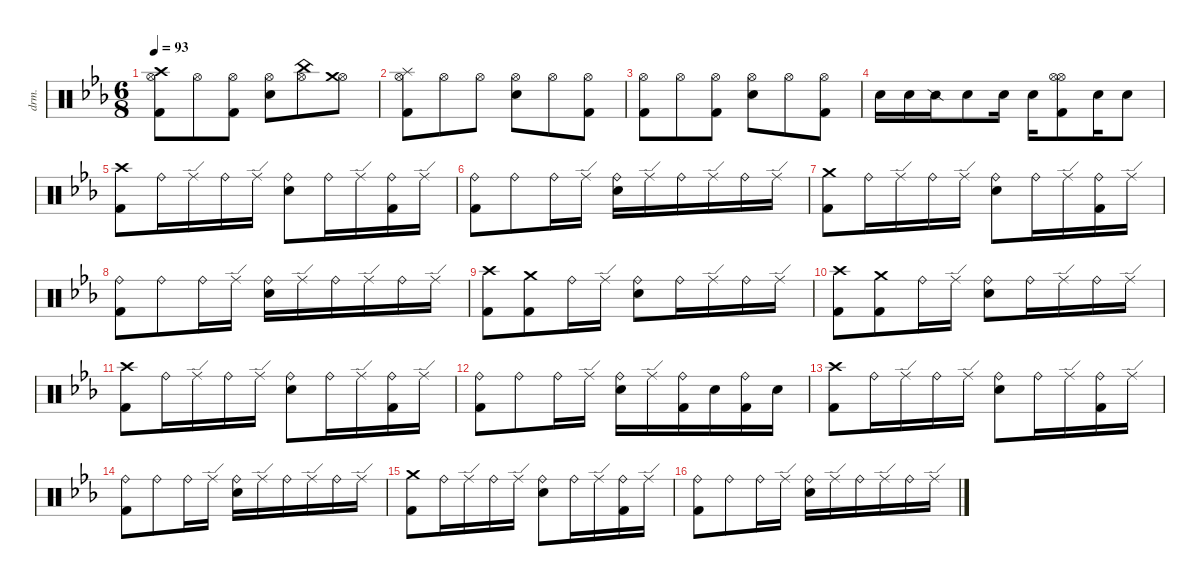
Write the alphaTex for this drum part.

\defaultSystemsLayout 4
\hideDynamics
\bracketExtendMode nobrackets
\otherSystemsTrackNameOrientation horizontal
\track ("Drums" "drm.") {defaultSystemsLayout 4 instrument percussion}
\staff {score}
\articulation defaults
\ts (6 8)
\tempo 93
\clef neutral
\ks cminor
("Hi-Hat (open)"{acc forcenatural} "Crash high (hit)"{acc forcenatural} "Kick (hit) 2"{acc forcenatural}).8{dy ff beam Down} "Hi-Hat (open)"{acc forcenatural}.8{beam Down} ("Hi-Hat (open)"{acc forcenatural} "Kick (hit) 2"{acc forcenatural}).8{beam Down} ("Hi-Hat (open)"{acc forcenatural} "Snare (hit) 2"{acc forcenatural}).8{beam Down} ("Hi-Hat (open)"{acc forcenatural} "China (hit)"{acc forcenatural}).8{beam Down} ("Hi-Hat (open)"{acc forcenatural} "Crash medium (hit)"{acc forcenatural}).8{beam Down} |
("Hi-Hat (open)"{acc forcenatural} "Splash (hit)"{acc forcenatural} "Kick (hit) 2"{acc forcenatural}).8{beam Down} "Hi-Hat (open)"{acc forcenatural}.8{beam Down} "Hi-Hat (open)"{acc forcenatural}.8{beam Down} ("Hi-Hat (open)"{acc forcenatural} "Snare (hit) 2"{acc forcenatural}).8{beam Down} "Hi-Hat (open)"{acc forcenatural}.8{beam Down} ("Hi-Hat (open)"{acc forcenatural} "Kick (hit) 2"{acc forcenatural}).8{beam Down} |
("Hi-Hat (open)"{acc forcenatural} "Kick (hit) 2"{acc forcenatural}).8{beam Down} "Hi-Hat (open)"{acc forcenatural}.8{beam Down} ("Hi-Hat (open)"{acc forcenatural} "Kick (hit) 2"{acc forcenatural}).8{beam Down} ("Hi-Hat (open)"{acc forcenatural} "Snare (hit) 2"{acc forcenatural}).8{beam Down} "Hi-Hat (open)"{acc forcenatural}.8{beam Down} ("Hi-Hat (open)"{acc forcenatural} "Kick (hit) 2"{acc forcenatural}).8{beam Down} |
"Snare (hit) 2"{acc forcenatural}.16{beam Down} "Snare (hit) 2"{acc forcenatural}.16{beam Down} "Snare (side stick) 2"{acc forcenatural}.16{dy mf beam Down} "Snare (hit) 2"{acc forcenatural}.8{dy fff beam Down} "Snare (hit) 2"{acc forcenatural}.16{beam Down} "Snare (hit) 2"{acc forcenatural}.16{dy ff beam Down} ("Hi-Hat (open)"{acc forcenatural} "Hi-Hat (open)"{acc forcenatural} "Kick (hit) 2"{acc forcenatural}).8{dy fff beam Down} "Snare (hit) 2"{acc forcenatural}.16{beam Down} "Snare (hit) 2"{acc forcenatural}.8{beam Down} |
("Crash high (hit)"{acc forcenatural} "Kick (hit) 2"{acc forcenatural}).8{beam Down} "Ride (bell)"{acc forcenatural}.16{dy f beam Down} "Ride (edge)"{acc forcenatural}.16{beam Down} "Ride (bell)"{acc forcenatural}.16{beam Down} "Ride (edge)"{acc forcenatural}.16{beam Down} ("Ride (bell)"{acc forcenatural} "Snare (hit) 2"{acc forcenatural}).8{beam Down} "Ride (bell)"{acc forcenatural}.16{beam Down} "Ride (edge)"{acc forcenatural}.16{beam Down} ("Ride (bell)"{acc forcenatural} "Kick (hit) 2"{acc forcenatural}).16{beam Down} "Ride (edge)"{acc forcenatural}.16{beam Down} |
("Ride (bell)"{acc forcenatural} "Kick (hit) 2"{acc forcenatural}).8{beam Down} "Ride (bell)"{acc forcenatural}.8{beam Down} "Ride (bell)"{acc forcenatural}.16{beam Down} "Ride (edge)"{acc forcenatural}.16{beam Down} ("Ride (bell)"{acc forcenatural} "Snare (hit) 2"{acc forcenatural}).16{beam Down} "Ride (edge)"{acc forcenatural}.16{beam Down} "Ride (bell)"{acc forcenatural}.16{beam Down} "Ride (edge)"{acc forcenatural}.16{beam Down} "Ride (bell)"{acc forcenatural}.16{beam Down} "Ride (edge)"{acc forcenatural}.16{beam Down} |
("Crash medium (hit)"{acc forcenatural} "Kick (hit) 2"{acc forcenatural}).8{dy fff beam Down} "Ride (bell)"{acc forcenatural}.16{dy f beam Down} "Ride (edge)"{acc forcenatural}.16{beam Down} "Ride (bell)"{acc forcenatural}.16{beam Down} "Ride (edge)"{acc forcenatural}.16{beam Down} ("Ride (bell)"{acc forcenatural} "Snare (hit) 2"{acc forcenatural}).8{beam Down} "Ride (bell)"{acc forcenatural}.16{beam Down} "Ride (edge)"{acc forcenatural}.16{beam Down} ("Ride (bell)"{acc forcenatural} "Kick (hit) 2"{acc forcenatural}).16{beam Down} "Ride (edge)"{acc forcenatural}.16{beam Down} |
("Ride (bell)"{acc forcenatural} "Kick (hit) 2"{acc forcenatural}).8{beam Down} "Ride (bell)"{acc forcenatural}.8{beam Down} "Ride (bell)"{acc forcenatural}.16{beam Down} "Ride (edge)"{acc forcenatural}.16{beam Down} ("Ride (bell)"{acc forcenatural} "Snare (hit) 2"{acc forcenatural}).16{beam Down} "Ride (edge)"{acc forcenatural}.16{beam Down} "Ride (bell)"{acc forcenatural}.16{beam Down} "Ride (edge)"{acc forcenatural}.16{beam Down} "Ride (bell)"{acc forcenatural}.16{beam Down} "Ride (edge)"{acc forcenatural}.16{beam Down} |
("Crash high (hit)"{acc forcenatural} "Kick (hit) 2"{acc forcenatural}).8{dy fff beam Down} ("Crash medium (hit)"{acc forcenatural} "Kick (hit) 2"{acc forcenatural}).8{beam Down} "Ride (bell)"{acc forcenatural}.16{dy f beam Down} "Ride (edge)"{acc forcenatural}.16{beam Down} ("Ride (bell)"{acc forcenatural} "Snare (hit) 2"{acc forcenatural}).8{beam Down} "Ride (bell)"{acc forcenatural}.16{beam Down} "Ride (edge)"{acc forcenatural}.16{beam Down} "Ride (bell)"{acc forcenatural}.16{beam Down} "Ride (edge)"{acc forcenatural}.16{beam Down} |
("Crash high (hit)"{acc forcenatural} "Kick (hit) 2"{acc forcenatural}).8{dy fff beam Down} ("Crash medium (hit)"{acc forcenatural} "Kick (hit) 2"{acc forcenatural}).8{beam Down} "Ride (bell)"{acc forcenatural}.16{dy f beam Down} "Ride (edge)"{acc forcenatural}.16{beam Down} ("Ride (bell)"{acc forcenatural} "Snare (hit) 2"{acc forcenatural}).8{beam Down} "Ride (bell)"{acc forcenatural}.16{beam Down} "Ride (edge)"{acc forcenatural}.16{beam Down} "Ride (bell)"{acc forcenatural}.16{beam Down} "Ride (edge)"{acc forcenatural}.16{beam Down} |
("Crash high (hit)"{acc forcenatural} "Kick (hit) 2"{acc forcenatural}).8{dy fff beam Down} "Ride (bell)"{acc forcenatural}.16{dy f beam Down} "Ride (edge)"{acc forcenatural}.16{beam Down} "Ride (bell)"{acc forcenatural}.16{beam Down} "Ride (edge)"{acc forcenatural}.16{beam Down} ("Ride (bell)"{acc forcenatural} "Snare (hit) 2"{acc forcenatural}).8{beam Down} "Ride (bell)"{acc forcenatural}.16{beam Down} "Ride (edge)"{acc forcenatural}.16{beam Down} ("Ride (bell)"{acc forcenatural} "Kick (hit) 2"{acc forcenatural}).16{beam Down} "Ride (edge)"{acc forcenatural}.16{beam Down} |
("Ride (bell)"{acc forcenatural} "Kick (hit) 2"{acc forcenatural}).8{beam Down} "Ride (bell)"{acc forcenatural}.8{beam Down} "Ride (bell)"{acc forcenatural}.16{beam Down} "Ride (edge)"{acc forcenatural}.16{beam Down} ("Ride (bell)"{acc forcenatural} "Snare (hit) 2"{acc forcenatural}).16{beam Down} "Ride (edge)"{acc forcenatural}.16{beam Down} ("Ride (bell)"{acc forcenatural} "Kick (hit) 2"{acc forcenatural}).16{beam Down} "Snare (hit) 2"{acc forcenatural}.16{dy ff beam Down} ("Ride (bell)"{acc forcenatural} "Kick (hit) 2"{acc forcenatural}).16{dy f beam Down} "Snare (hit) 2"{acc forcenatural}.16{dy ff beam Down} |
("Crash high (hit)"{acc forcenatural} "Kick (hit) 2"{acc forcenatural}).8{dy fff beam Down} "Ride (bell)"{acc forcenatural}.16{dy f beam Down} "Ride (edge)"{acc forcenatural}.16{beam Down} "Ride (bell)"{acc forcenatural}.16{beam Down} "Ride (edge)"{acc forcenatural}.16{beam Down} ("Ride (bell)"{acc forcenatural} "Snare (hit) 2"{acc forcenatural}).8{beam Down} "Ride (bell)"{acc forcenatural}.16{beam Down} "Ride (edge)"{acc forcenatural}.16{beam Down} ("Ride (bell)"{acc forcenatural} "Kick (hit) 2"{acc forcenatural}).16{beam Down} "Ride (edge)"{acc forcenatural}.16{beam Down} |
("Ride (bell)"{acc forcenatural} "Kick (hit) 2"{acc forcenatural}).8{beam Down} "Ride (bell)"{acc forcenatural}.8{beam Down} "Ride (bell)"{acc forcenatural}.16{beam Down} "Ride (edge)"{acc forcenatural}.16{beam Down} ("Ride (bell)"{acc forcenatural} "Snare (hit) 2"{acc forcenatural}).16{beam Down} "Ride (edge)"{acc forcenatural}.16{beam Down} "Ride (bell)"{acc forcenatural}.16{beam Down} "Ride (edge)"{acc forcenatural}.16{beam Down} "Ride (bell)"{acc forcenatural}.16{beam Down} "Ride (edge)"{acc forcenatural}.16{beam Down} |
("Crash medium (hit)"{acc forcenatural} "Kick (hit) 2"{acc forcenatural}).8{dy fff beam Down} "Ride (bell)"{acc forcenatural}.16{dy f beam Down} "Ride (edge)"{acc forcenatural}.16{beam Down} "Ride (bell)"{acc forcenatural}.16{beam Down} "Ride (edge)"{acc forcenatural}.16{beam Down} ("Ride (bell)"{acc forcenatural} "Snare (hit) 2"{acc forcenatural}).8{beam Down} "Ride (bell)"{acc forcenatural}.16{beam Down} "Ride (edge)"{acc forcenatural}.16{beam Down} ("Ride (bell)"{acc forcenatural} "Kick (hit) 2"{acc forcenatural}).16{beam Down} "Ride (edge)"{acc forcenatural}.16{beam Down} |
("Ride (bell)"{acc forcenatural} "Kick (hit) 2"{acc forcenatural}).8{beam Down} "Ride (bell)"{acc forcenatural}.8{beam Down} "Ride (bell)"{acc forcenatural}.16{beam Down} "Ride (edge)"{acc forcenatural}.16{beam Down} ("Ride (bell)"{acc forcenatural} "Snare (hit) 2"{acc forcenatural}).16{beam Down} "Ride (edge)"{acc forcenatural}.16{beam Down} "Ride (bell)"{acc forcenatural}.16{beam Down} "Ride (edge)"{acc forcenatural}.16{beam Down} "Ride (bell)"{acc forcenatural}.16{beam Down} "Ride (edge)"{acc forcenatural}.16{beam Down}
